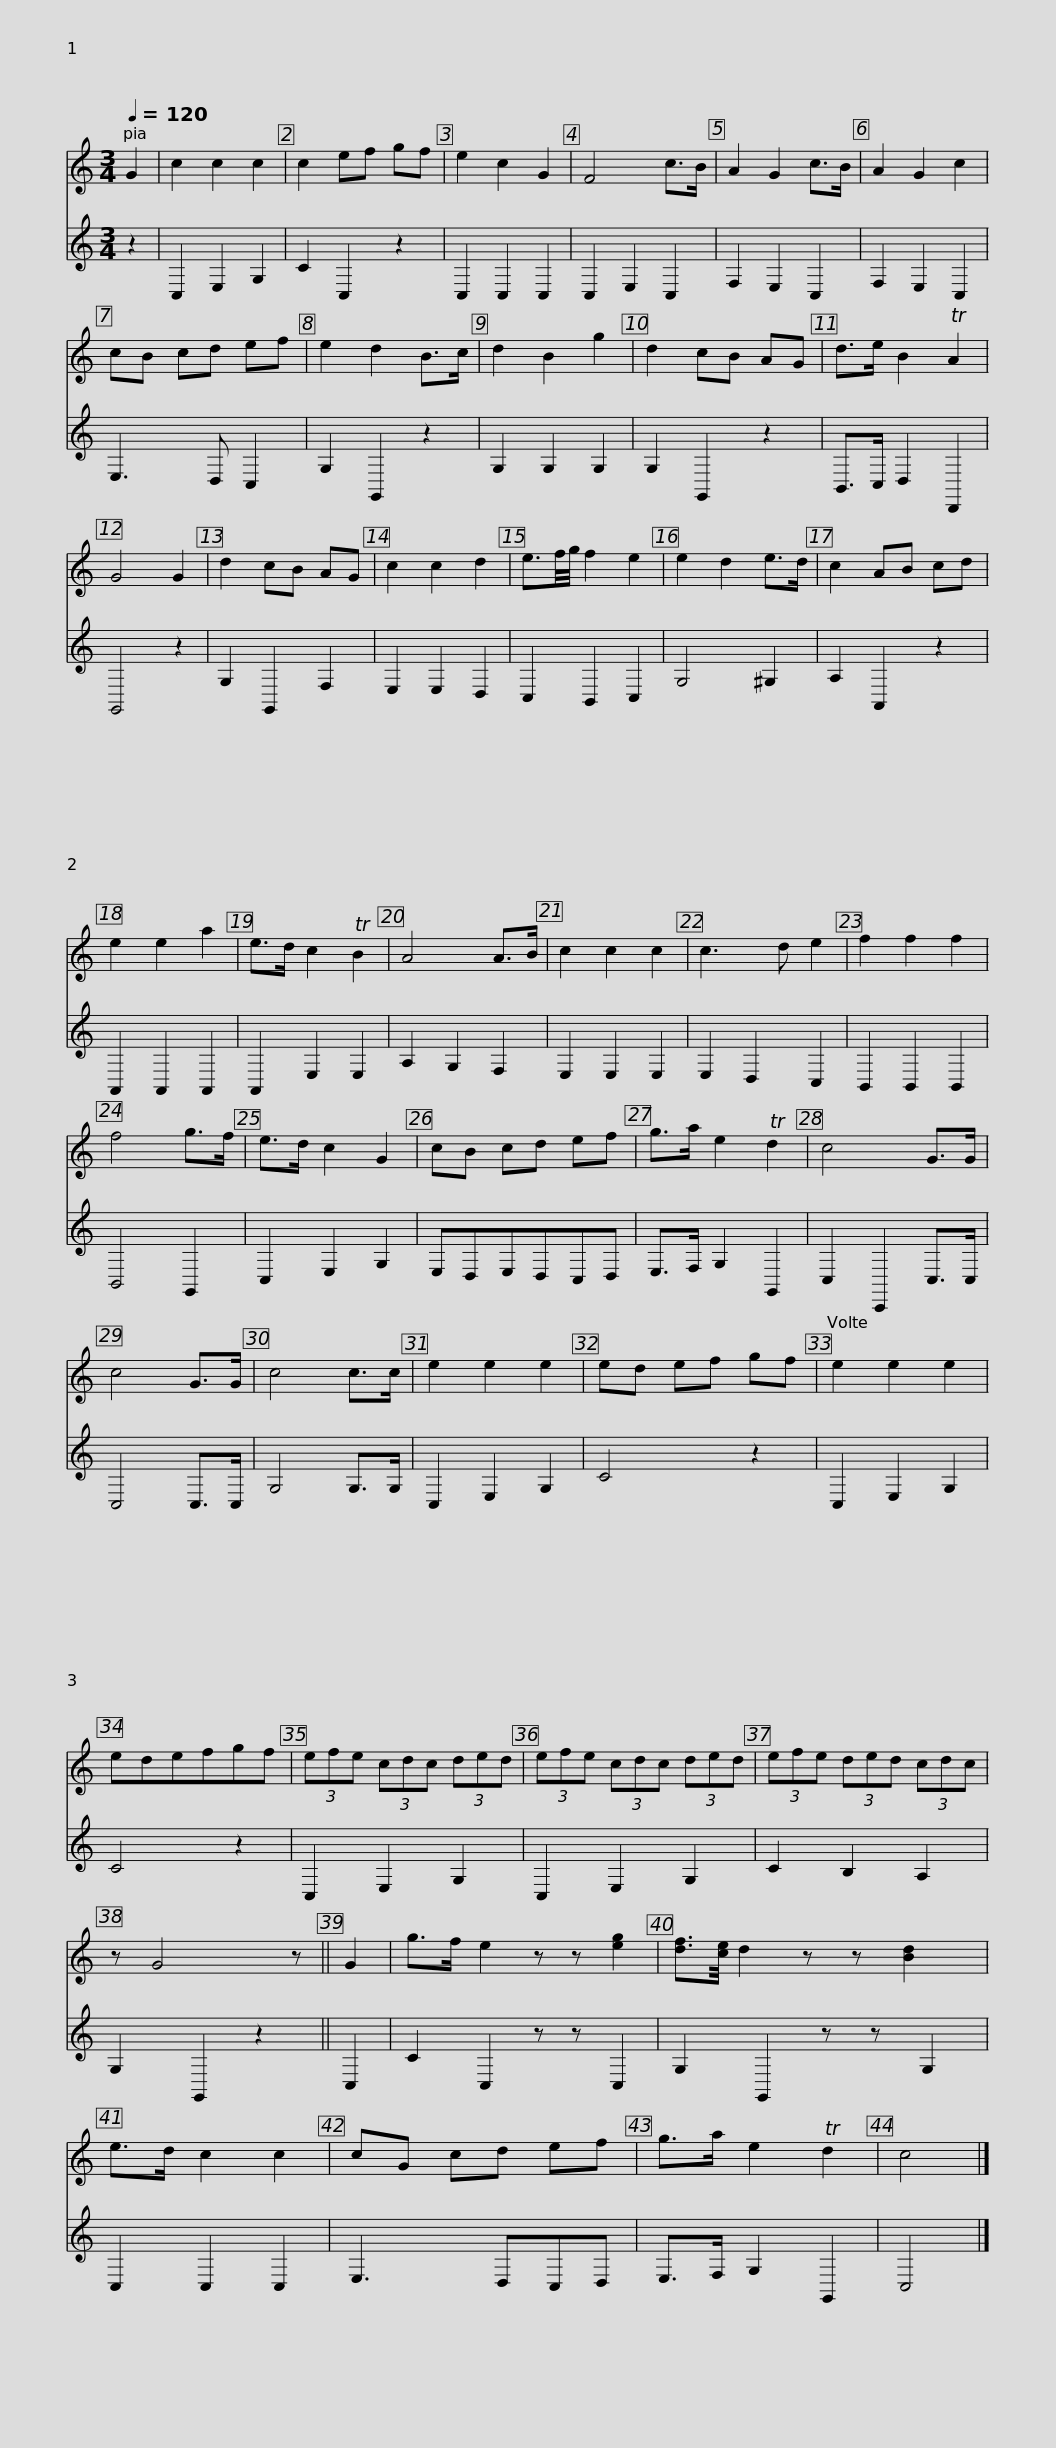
X:1
%%score 1 2
L:1/8
Q:1/4=120
M:3/4
I:linebreak $
K:C
V:1 treble
V:2 treble
V:1
 G2 | c2 c2 c2 | c2 ef gf | e2 c2 G2 | F4 c>B |$ %5
 A2 G2 c>B | A2 G2 c2 | cB cd ef | e2 d2 B>c |$ d2 B2 g2 | %10
 d2 cB AG | d>e B2 TA2 | G4 G2 |$ d2 cB AG | c2 c2 d2 | %15
 e3/2f/4g/4 f2 e2 | e2 d2 e>d |$ c2 AB cd | e2 e2 a2 | e>d c2 TB2 | %20
 A4 A>B |$ c2 c2 c2 | c3 d e2 | f2 f2 f2 | f4 g>f |$ %25
 e>d c2 G2 | cB cd ef | g>a e2 Td2 | c4 G>G |$ c4 G>G | %30
 c4 c>c | e2 e2 e2 | ed ef gf |$ e2 e2 e2 | edefgf | %35
 (3efe (3cdc (3ded | (3efe (3cdc (3ded |$ (3efe (3ded (3cdc | z G4 z || G2 | %40
 g>f e2 z z [eg]2 | [df]3/2[ce]/4 d2 z z [Bd]2 x/4 |$ e>d c2 c2 | cG cd ef | g>a e2 Td2 | %45
 c4 |] %46
V:2
 z2 | C,2 E,2 G,2 | C2 C,2 z2 | C,2 C,2 C,2 | C,2 E,2 C,2 |$ %5
 F,2 E,2 C,2 | F,2 E,2 C,2 | E,3 D, C,2 | G,2 G,,2 z2 |$ G,2 G,2 G,2 | %10
 G,2 G,,2 z2 | B,,>C, D,2 D,,2 | G,,4 z2 |$ G,2 G,,2 F,2 | E,2 E,2 D,2 | %15
 C,2 B,,2 C,2 | G,4 ^G,2 |$ A,2 A,,2 z2 | A,,2 A,,2 A,,2 | A,,2 E,2 E,2 | %20
 A,2 G,2 F,2 |$ E,2 E,2 E,2 | E,2 D,2 C,2 | B,,2 B,,2 B,,2 | B,,4 G,,2 |$ %25
 C,2 E,2 G,2 | E,D,E,D,C,D, | E,>F, G,2 G,,2 | C,2 C,,2 C,>C, |$ C,4 C,>C, | %30
 G,4 G,>G, | C,2 E,2 G,2 | C4 z2 |$ C,2 E,2 G,2 | C4 z2 | %35
 C,2 E,2 G,2 | C,2 E,2 G,2 |$ C2 B,2 A,2 | G,2 G,,2 z2 || C,2 | %40
 C2 C,2 z z C,2 | G,2 G,,2 z z G,2 |$ C,2 C,2 C,2 | E,3 D,C,D, | E,>F, G,2 G,,2 | %45
 C,4 |] %46
